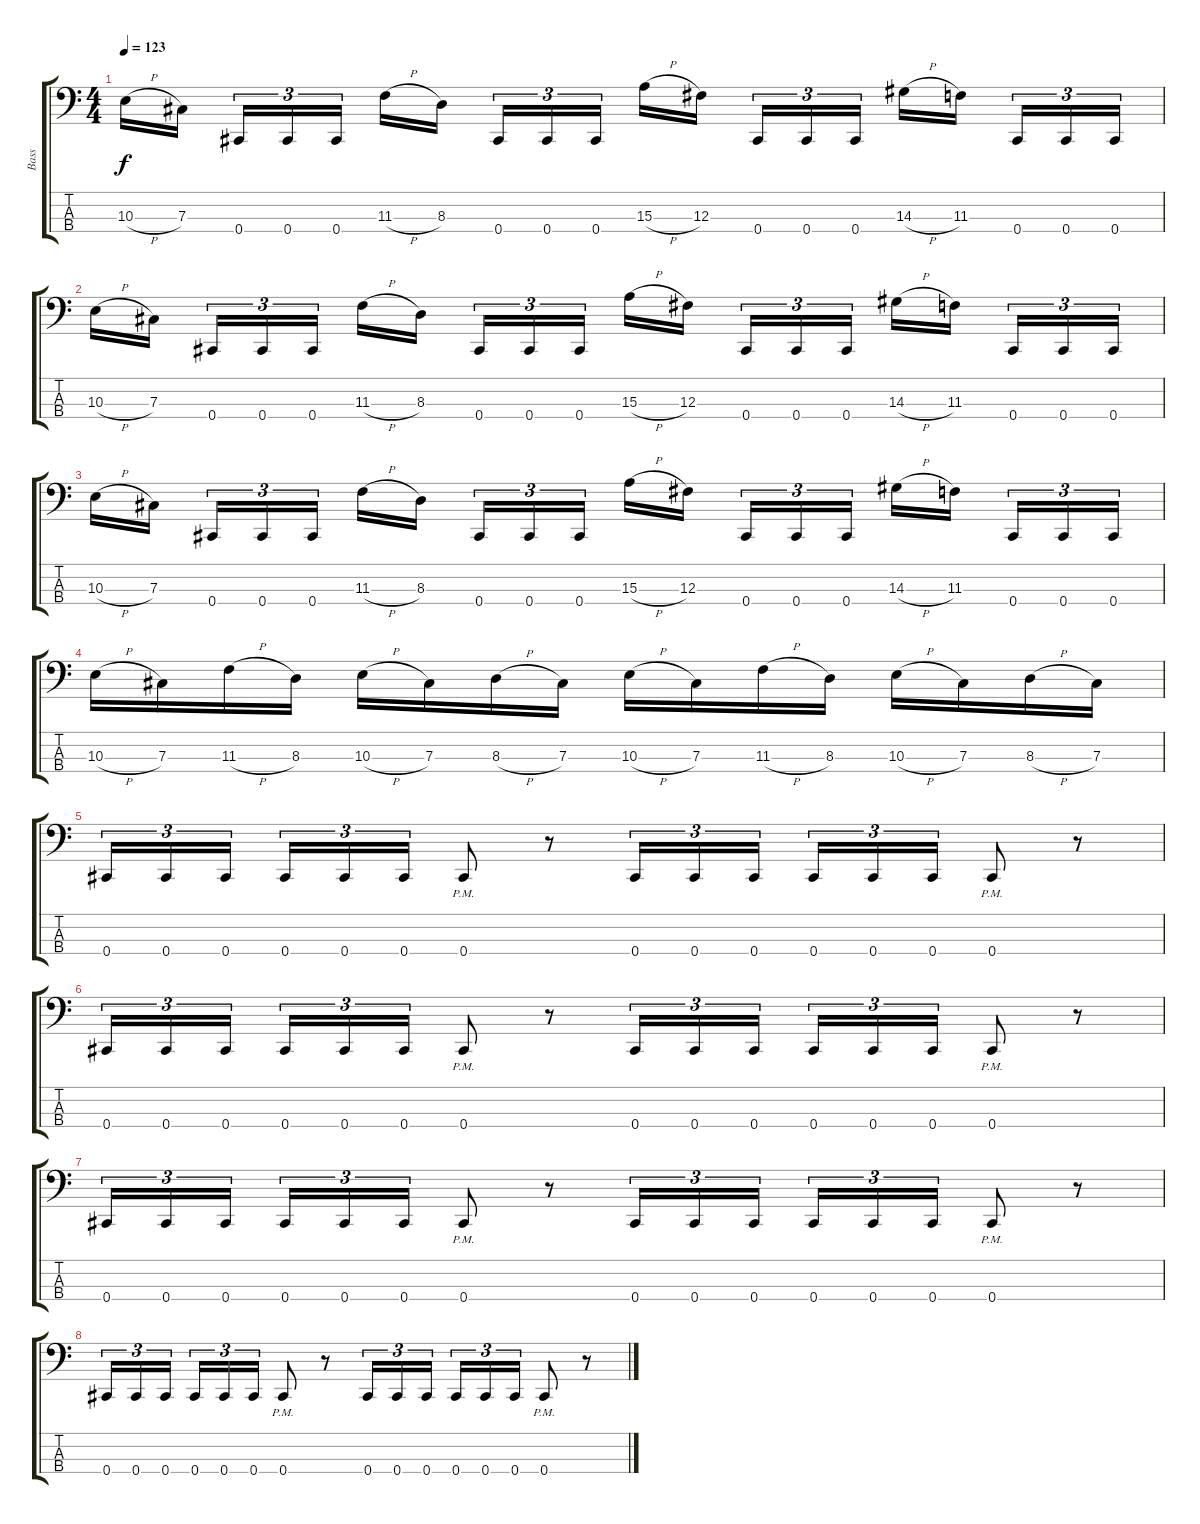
\track ("Bass" "Bass") {instrument electricbassfinger}
\staff {score tabs}
\tuning (E2 B1 Gb1 Db1) {hide}
\ts (4 4)
\section ("" "")
\tempo 123
\clef f4
\ks c
10.3{h}.16{dy f} 7.3.16 0.4.16{tu (3 2)} 0.4.16{tu (3 2)} 0.4.16{tu (3 2)} 11.3{h}.16 8.3.16 0.4.16{tu (3 2)} 0.4.16{tu (3 2)} 0.4.16{tu (3 2)} 15.3{h}.16 12.3.16 0.4.16{tu (3 2)} 0.4.16{tu (3 2)} 0.4.16{tu (3 2)} 14.3{h}.16 11.3.16 0.4.16{tu (3 2)} 0.4.16{tu (3 2)} 0.4.16{tu (3 2)} |
10.3{h}.16 7.3.16 0.4.16{tu (3 2)} 0.4.16{tu (3 2)} 0.4.16{tu (3 2)} 11.3{h}.16 8.3.16 0.4.16{tu (3 2)} 0.4.16{tu (3 2)} 0.4.16{tu (3 2)} 15.3{h}.16 12.3.16 0.4.16{tu (3 2)} 0.4.16{tu (3 2)} 0.4.16{tu (3 2)} 14.3{h}.16 11.3.16 0.4.16{tu (3 2)} 0.4.16{tu (3 2)} 0.4.16{tu (3 2)} |
10.3{h}.16 7.3.16 0.4.16{tu (3 2)} 0.4.16{tu (3 2)} 0.4.16{tu (3 2)} 11.3{h}.16 8.3.16 0.4.16{tu (3 2)} 0.4.16{tu (3 2)} 0.4.16{tu (3 2)} 15.3{h}.16 12.3.16 0.4.16{tu (3 2)} 0.4.16{tu (3 2)} 0.4.16{tu (3 2)} 14.3{h}.16 11.3.16 0.4.16{tu (3 2)} 0.4.16{tu (3 2)} 0.4.16{tu (3 2)} |
10.3{h}.16 7.3.16 11.3{h}.16 8.3.16 10.3{h}.16 7.3.16 8.3{h}.16 7.3.16 10.3{h}.16 7.3.16 11.3{h}.16 8.3.16 10.3{h}.16 7.3.16 8.3{h}.16 7.3.16 |
\section ("" "")
0.4.16{tu (3 2)} 0.4.16{tu (3 2)} 0.4.16{tu (3 2)} 0.4.16{tu (3 2)} 0.4.16{tu (3 2)} 0.4.16{tu (3 2)} 0.4{pm}.8 r.8 0.4.16{tu (3 2)} 0.4.16{tu (3 2)} 0.4.16{tu (3 2)} 0.4.16{tu (3 2)} 0.4.16{tu (3 2)} 0.4.16{tu (3 2)} 0.4{pm}.8 r.8 |
0.4.16{tu (3 2)} 0.4.16{tu (3 2)} 0.4.16{tu (3 2)} 0.4.16{tu (3 2)} 0.4.16{tu (3 2)} 0.4.16{tu (3 2)} 0.4{pm}.8 r.8 0.4.16{tu (3 2)} 0.4.16{tu (3 2)} 0.4.16{tu (3 2)} 0.4.16{tu (3 2)} 0.4.16{tu (3 2)} 0.4.16{tu (3 2)} 0.4{pm}.8 r.8 |
0.4.16{tu (3 2)} 0.4.16{tu (3 2)} 0.4.16{tu (3 2)} 0.4.16{tu (3 2)} 0.4.16{tu (3 2)} 0.4.16{tu (3 2)} 0.4{pm}.8 r.8 0.4.16{tu (3 2)} 0.4.16{tu (3 2)} 0.4.16{tu (3 2)} 0.4.16{tu (3 2)} 0.4.16{tu (3 2)} 0.4.16{tu (3 2)} 0.4{pm}.8 r.8 |
0.4.16{tu (3 2)} 0.4.16{tu (3 2)} 0.4.16{tu (3 2)} 0.4.16{tu (3 2)} 0.4.16{tu (3 2)} 0.4.16{tu (3 2)} 0.4{pm}.8 r.8 0.4.16{tu (3 2)} 0.4.16{tu (3 2)} 0.4.16{tu (3 2)} 0.4.16{tu (3 2)} 0.4.16{tu (3 2)} 0.4.16{tu (3 2)} 0.4{pm}.8 r.8
